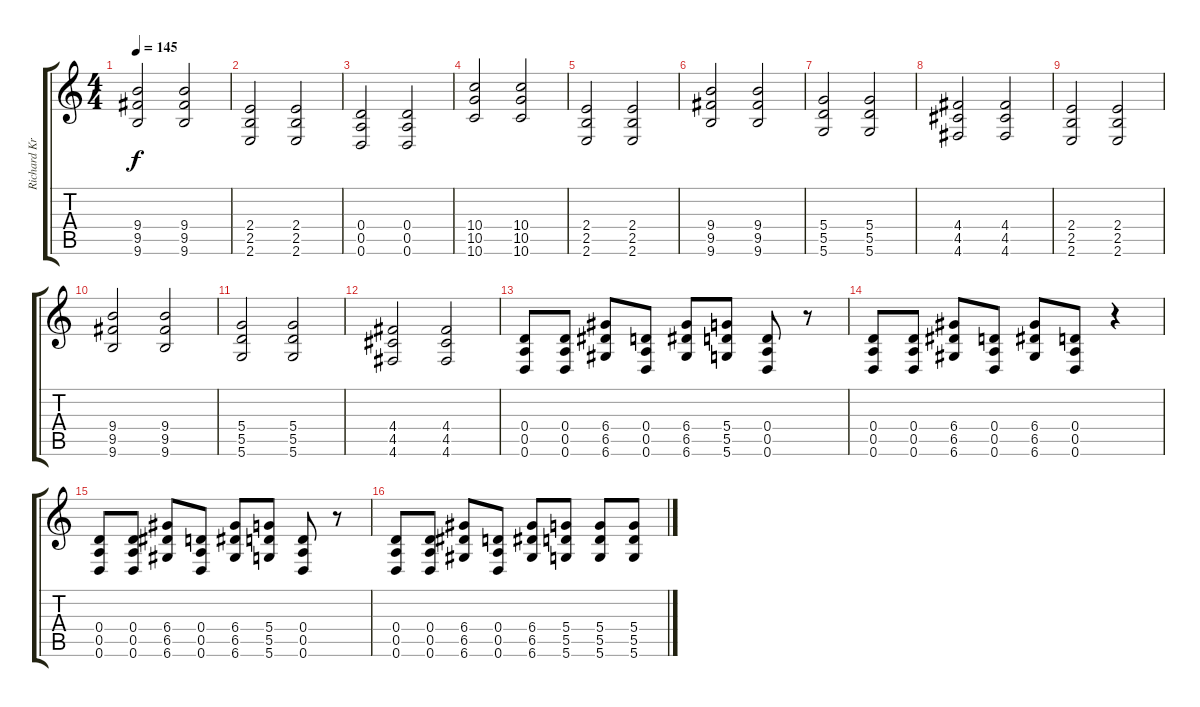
\track ("Richard Kruspe (Lead)" "Richard Kr") {instrument distortionguitar}
\staff {score tabs}
\tuning (E4 B3 G3 D3 A2 D2) {hide}
\ts (4 4)
\tempo 145
\clef g2
\ks c
(9.4 9.5 9.6).2{dy f} (9.4 9.5 9.6).2 |
(2.4 2.5 2.6).2 (2.4 2.5 2.6).2 |
(0.4 0.5 0.6).2 (0.4 0.5 0.6).2 |
(10.4 10.5 10.6).2 (10.4 10.5 10.6).2 |
(2.4 2.5 2.6).2 (2.4 2.5 2.6).2 |
(9.4 9.5 9.6).2 (9.4 9.5 9.6).2 |
(5.4 5.5 5.6).2 (5.4 5.5 5.6).2 |
(4.4 4.5 4.6).2 (4.4 4.5 4.6).2 |
(2.4 2.5 2.6).2 (2.4 2.5 2.6).2 |
(9.4 9.5 9.6).2 (9.4 9.5 9.6).2 |
(5.4 5.5 5.6).2 (5.4 5.5 5.6).2 |
(4.4 4.5 4.6).2 (4.4 4.5 4.6).2 |
(0.4 0.5 0.6).8 (0.4 0.5 0.6).8 (6.4 6.5 6.6).8 (0.4 0.5 0.6).8 (6.4 6.5 6.6).8 (5.4 5.5 5.6).8 (0.4 0.5 0.6).8 r.8 |
(0.4 0.5 0.6).8 (0.4 0.5 0.6).8 (6.4 6.5 6.6).8 (0.4 0.5 0.6).8 (6.4 6.5 6.6).8 (0.4 0.5 0.6).8 r.4 |
(0.4 0.5 0.6).8 (0.4 0.5 0.6).8 (6.4 6.5 6.6).8 (0.4 0.5 0.6).8 (6.4 6.5 6.6).8 (5.4 5.5 5.6).8 (0.4 0.5 0.6).8 r.8 |
(0.4 0.5 0.6).8 (0.4 0.5 0.6).8 (6.4 6.5 6.6).8 (0.4 0.5 0.6).8 (6.4 6.5 6.6).8 (5.4 5.5 5.6).8 (5.4 5.5 5.6).8 (5.4 5.5 5.6).8
